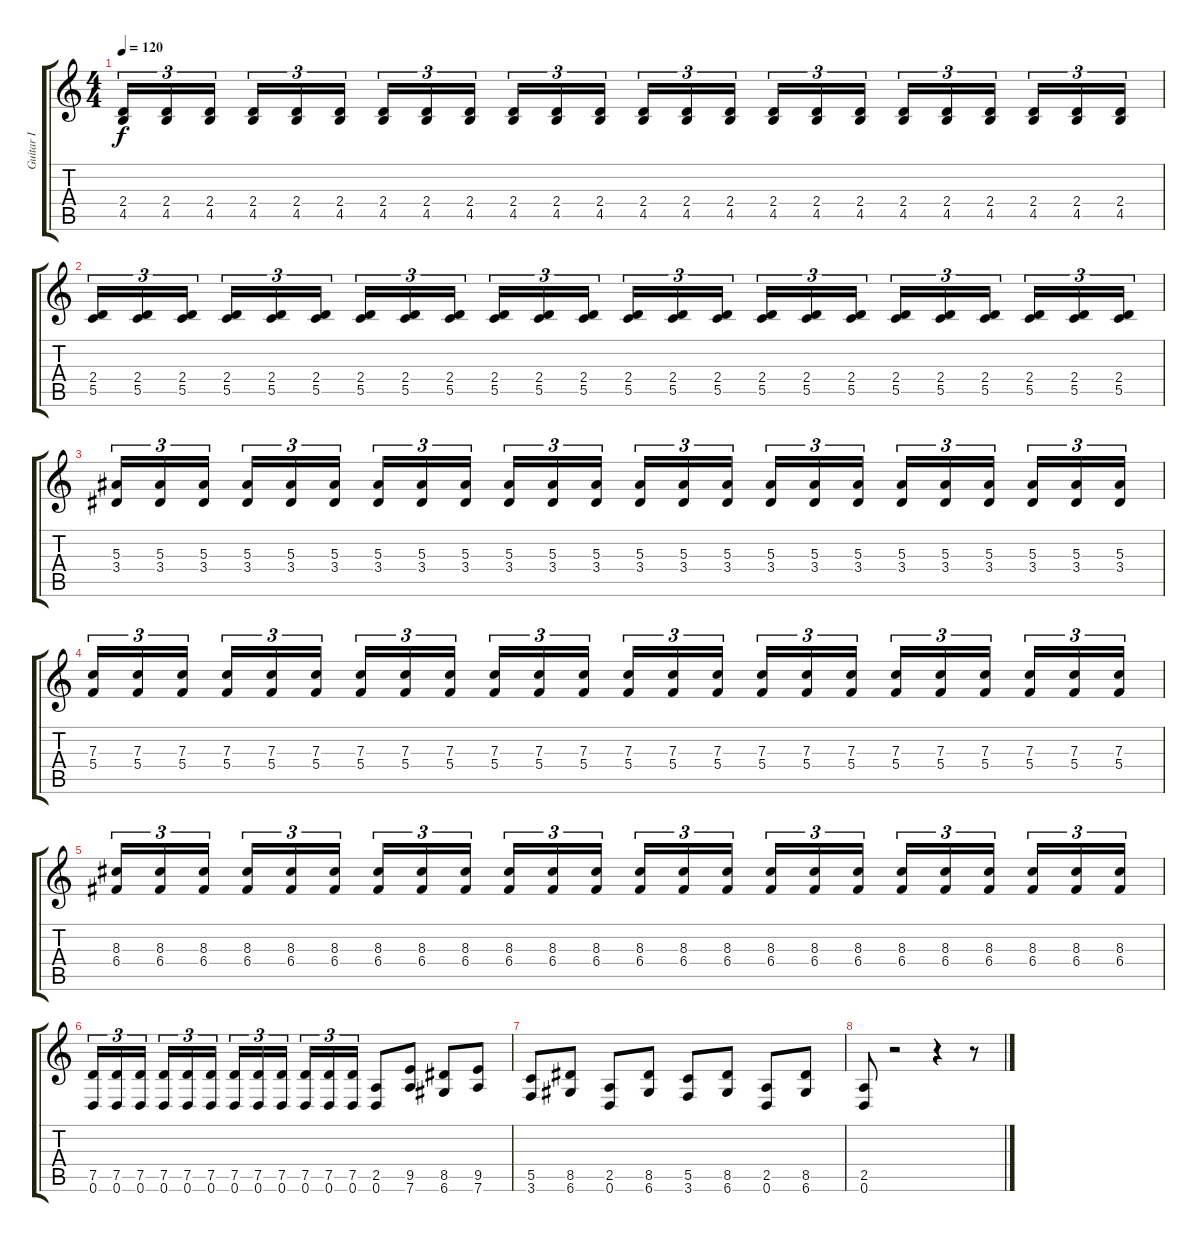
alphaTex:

\track ("Guitar I" "Guitar I") {instrument distortionguitar}
\staff {score tabs}
\tuning (D4 A3 F3 C3 G2 D2) {hide}
\ts (4 4)
\tempo 120
\clef g2
\ks c
(2.4 4.5).16{tu (3 2) dy f} (2.4 4.5).16{tu (3 2)} (2.4 4.5).16{tu (3 2)} (2.4 4.5).16{tu (3 2)} (2.4 4.5).16{tu (3 2)} (2.4 4.5).16{tu (3 2)} (2.4 4.5).16{tu (3 2)} (2.4 4.5).16{tu (3 2)} (2.4 4.5).16{tu (3 2)} (2.4 4.5).16{tu (3 2)} (2.4 4.5).16{tu (3 2)} (2.4 4.5).16{tu (3 2)} (2.4 4.5).16{tu (3 2)} (2.4 4.5).16{tu (3 2)} (2.4 4.5).16{tu (3 2)} (2.4 4.5).16{tu (3 2)} (2.4 4.5).16{tu (3 2)} (2.4 4.5).16{tu (3 2)} (2.4 4.5).16{tu (3 2)} (2.4 4.5).16{tu (3 2)} (2.4 4.5).16{tu (3 2)} (2.4 4.5).16{tu (3 2)} (2.4 4.5).16{tu (3 2)} (2.4 4.5).16{tu (3 2)} |
(2.4 5.5).16{tu (3 2)} (2.4 5.5).16{tu (3 2)} (2.4 5.5).16{tu (3 2)} (2.4 5.5).16{tu (3 2)} (2.4 5.5).16{tu (3 2)} (2.4 5.5).16{tu (3 2)} (2.4 5.5).16{tu (3 2)} (2.4 5.5).16{tu (3 2)} (2.4 5.5).16{tu (3 2)} (2.4 5.5).16{tu (3 2)} (2.4 5.5).16{tu (3 2)} (2.4 5.5).16{tu (3 2)} (2.4 5.5).16{tu (3 2)} (2.4 5.5).16{tu (3 2)} (2.4 5.5).16{tu (3 2)} (2.4 5.5).16{tu (3 2)} (2.4 5.5).16{tu (3 2)} (2.4 5.5).16{tu (3 2)} (2.4 5.5).16{tu (3 2)} (2.4 5.5).16{tu (3 2)} (2.4 5.5).16{tu (3 2)} (2.4 5.5).16{tu (3 2)} (2.4 5.5).16{tu (3 2)} (2.4 5.5).16{tu (3 2)} |
(5.3 3.4).16{tu (3 2)} (5.3 3.4).16{tu (3 2)} (5.3 3.4).16{tu (3 2)} (5.3 3.4).16{tu (3 2)} (5.3 3.4).16{tu (3 2)} (5.3 3.4).16{tu (3 2)} (5.3 3.4).16{tu (3 2)} (5.3 3.4).16{tu (3 2)} (5.3 3.4).16{tu (3 2)} (5.3 3.4).16{tu (3 2)} (5.3 3.4).16{tu (3 2)} (5.3 3.4).16{tu (3 2)} (5.3 3.4).16{tu (3 2)} (5.3 3.4).16{tu (3 2)} (5.3 3.4).16{tu (3 2)} (5.3 3.4).16{tu (3 2)} (5.3 3.4).16{tu (3 2)} (5.3 3.4).16{tu (3 2)} (5.3 3.4).16{tu (3 2)} (5.3 3.4).16{tu (3 2)} (5.3 3.4).16{tu (3 2)} (5.3 3.4).16{tu (3 2)} (5.3 3.4).16{tu (3 2)} (5.3 3.4).16{tu (3 2)} |
(7.3 5.4).16{tu (3 2)} (7.3 5.4).16{tu (3 2)} (7.3 5.4).16{tu (3 2)} (7.3 5.4).16{tu (3 2)} (7.3 5.4).16{tu (3 2)} (7.3 5.4).16{tu (3 2)} (7.3 5.4).16{tu (3 2)} (7.3 5.4).16{tu (3 2)} (7.3 5.4).16{tu (3 2)} (7.3 5.4).16{tu (3 2)} (7.3 5.4).16{tu (3 2)} (7.3 5.4).16{tu (3 2)} (7.3 5.4).16{tu (3 2)} (7.3 5.4).16{tu (3 2)} (7.3 5.4).16{tu (3 2)} (7.3 5.4).16{tu (3 2)} (7.3 5.4).16{tu (3 2)} (7.3 5.4).16{tu (3 2)} (7.3 5.4).16{tu (3 2)} (7.3 5.4).16{tu (3 2)} (7.3 5.4).16{tu (3 2)} (7.3 5.4).16{tu (3 2)} (7.3 5.4).16{tu (3 2)} (7.3 5.4).16{tu (3 2)} |
(8.3 6.4).16{tu (3 2)} (8.3 6.4).16{tu (3 2)} (8.3 6.4).16{tu (3 2)} (8.3 6.4).16{tu (3 2)} (8.3 6.4).16{tu (3 2)} (8.3 6.4).16{tu (3 2)} (8.3 6.4).16{tu (3 2)} (8.3 6.4).16{tu (3 2)} (8.3 6.4).16{tu (3 2)} (8.3 6.4).16{tu (3 2)} (8.3 6.4).16{tu (3 2)} (8.3 6.4).16{tu (3 2)} (8.3 6.4).16{tu (3 2)} (8.3 6.4).16{tu (3 2)} (8.3 6.4).16{tu (3 2)} (8.3 6.4).16{tu (3 2)} (8.3 6.4).16{tu (3 2)} (8.3 6.4).16{tu (3 2)} (8.3 6.4).16{tu (3 2)} (8.3 6.4).16{tu (3 2)} (8.3 6.4).16{tu (3 2)} (8.3 6.4).16{tu (3 2)} (8.3 6.4).16{tu (3 2)} (8.3 6.4).16{tu (3 2)} |
(7.5 0.6).16{tu (3 2)} (7.5 0.6).16{tu (3 2)} (7.5 0.6).16{tu (3 2)} (7.5 0.6).16{tu (3 2)} (7.5 0.6).16{tu (3 2)} (7.5 0.6).16{tu (3 2)} (7.5 0.6).16{tu (3 2)} (7.5 0.6).16{tu (3 2)} (7.5 0.6).16{tu (3 2)} (7.5 0.6).16{tu (3 2)} (7.5 0.6).16{tu (3 2)} (7.5 0.6).16{tu (3 2)} (2.5 0.6).8 (9.5 7.6).8 (8.5 6.6).8 (9.5 7.6).8 |
(5.5 3.6).8 (8.5 6.6).8 (2.5 0.6).8 (8.5 6.6).8 (5.5 3.6).8 (8.5 6.6).8 (2.5 0.6).8 (8.5 6.6).8 |
(2.5 0.6).8 r.2 r.4 r.8
